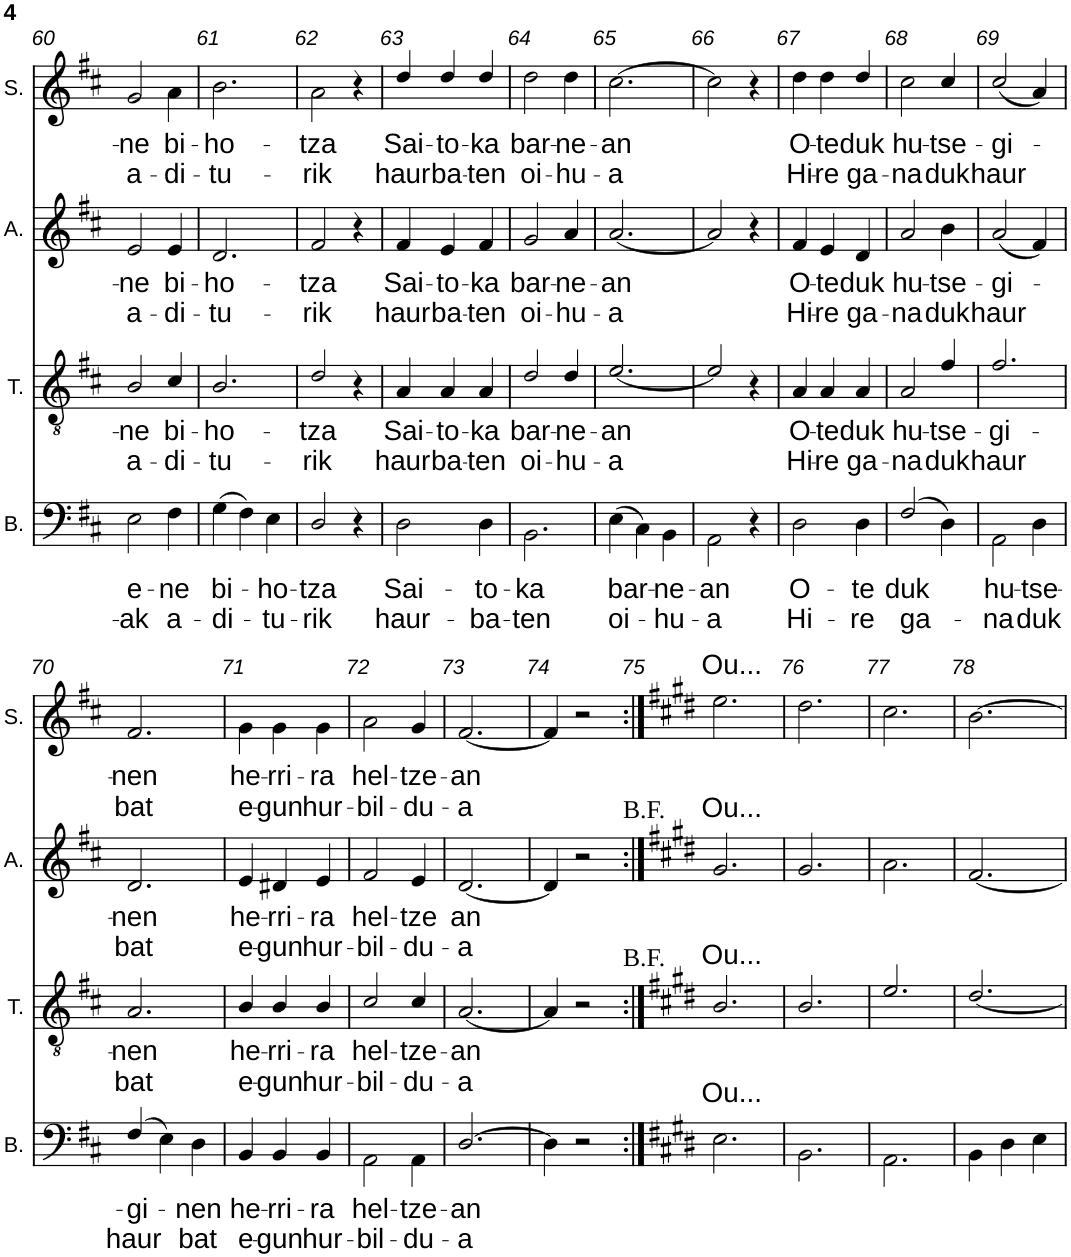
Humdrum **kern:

**kern	**text	**text	**kern	**text	**text	**kern	**text	**text	**kern	**text	**text
*part4	*part4	*part4	*part3	*part3	*part3	*part2	*part2	*part2	*part1	*part1	*part1
*staff4	*staff4	*staff4	*staff3	*staff3	*staff3	*staff2	*staff2	*staff2	*staff1	*staff1	*staff1
*I"Basse	*	*	*I"Ténor	*	*	*I"Alto	*	*	*I"Soprano	*	*
*I'B.	*	*	*I'T.	*	*	*I'A.	*	*	*I'S.	*	*
!!LO:PB:g=z
*clefF4	*	*	*clefGv2	*	*	*clefG2	*	*	*clefG2	*	*
*k[f#c#]	*	*	*k[f#c#]	*	*	*k[f#c#]	*	*	*k[f#c#]	*	*
*D:	*	*	*D:	*	*	*D:	*	*	*D:	*	*
*M3/4	*	*	*M3/4	*	*	*M3/4	*	*	*M3/4	*	*
=60	=60	=60	=60	=60	=60	=60	=60	=60	=60	=60	=60
!	!LO:LY:b	!LO:LY:b	!	!LO:LY:b	!LO:LY:b	!	!LO:LY:b	!LO:LY:b	!	!LO:LY:b	!LO:LY:b
2E\	e-	-ak	2B/	-ne	a-	2e/	-ne	a-	2g/	-ne	a-
!	!LO:LY:b	!LO:LY:b	!	!LO:LY:b	!LO:LY:b	!	!LO:LY:b	!LO:LY:b	!	!LO:LY:b	!LO:LY:b
4F#\	-ne	a-	4c#/	bi-	-di-	4e/	bi-	-di-	4a\	bi-	-di-
=61	=61	=61	=61	=61	=61	=61	=61	=61	=61	=61	=61
!	!LO:LY:b	!LO:LY:b	!	!LO:LY:b	!LO:LY:b	!	!LO:LY:b	!LO:LY:b	!	!LO:LY:b	!LO:LY:b
(4G\	bi-	-di-	2.B/	-ho-	-tu-	2.d/	-ho-	-tu-	2.b\	-ho-	-tu-
4F#\)	.	.	.	.	.	.	.	.	.	.	.
!	!LO:LY:b	!LO:LY:b	!	!	!	!	!	!	!	!	!
4E\	-ho-	-tu-	.	.	.	.	.	.	.	.	.
=62	=62	=62	=62	=62	=62	=62	=62	=62	=62	=62	=62
!	!LO:LY:b	!LO:LY:b	!	!LO:LY:b	!LO:LY:b	!	!LO:LY:b	!LO:LY:b	!	!LO:LY:b	!LO:LY:b
2D/	-tza	-rik	2d/	-tza	-rik	2f#/	-tza	-rik	2a\	-tza	-rik
4r	.	.	4r	.	.	4r	.	.	4r	.	.
=63	=63	=63	=63	=63	=63	=63	=63	=63	=63	=63	=63
!	!LO:LY:b	!LO:LY:b	!	!LO:LY:b	!LO:LY:b	!	!LO:LY:b	!LO:LY:b	!	!LO:LY:b	!LO:LY:b
2D\	Sai-	haur-	4A/	Sai-	haur	4f#/	Sai-	haur	4dd/	Sai-	haur
!	!	!	!	!LO:LY:b	!LO:LY:b	!	!LO:LY:b	!LO:LY:b	!	!LO:LY:b	!LO:LY:b
.	.	.	4A/	-to-	ba-	4e/	-to-	ba-	4dd/	-to-	ba-
!	!LO:LY:b	!LO:LY:b	!	!LO:LY:b	!LO:LY:b	!	!LO:LY:b	!LO:LY:b	!	!LO:LY:b	!LO:LY:b
4D\	-to-	-ba-	4A/	-ka	-ten	4f#/	-ka	-ten	4dd/	-ka	-ten
=64	=64	=64	=64	=64	=64	=64	=64	=64	=64	=64	=64
!	!LO:LY:b	!LO:LY:b	!	!LO:LY:b	!LO:LY:b	!	!LO:LY:b	!LO:LY:b	!	!LO:LY:b	!LO:LY:b
2.BB\	-ka	-ten	2d/	bar-	oi-	2g/	bar-	oi-	2dd\	bar-	oi-
!	!	!	!	!LO:LY:b	!LO:LY:b	!	!LO:LY:b	!LO:LY:b	!	!LO:LY:b	!LO:LY:b
.	.	.	4d/	-ne-	-hu-	4a/	-ne-	-hu-	4dd\	-ne-	-hu-
=65	=65	=65	=65	=65	=65	=65	=65	=65	=65	=65	=65
!	!LO:LY:b	!LO:LY:b	!	!LO:LY:b	!LO:LY:b	!	!LO:LY:b	!LO:LY:b	!	!LO:LY:b	!LO:LY:b
(4E\	bar-	oi-	[2.e/	-an	-a	[2.a/	-an	-a	[2.cc#\	-an	-a
4C#\)	.	.	.	.	.	.	.	.	.	.	.
!	!LO:LY:b	!LO:LY:b	!	!	!	!	!	!	!	!	!
4BB\	-ne-	-hu-	.	.	.	.	.	.	.	.	.
=66	=66	=66	=66	=66	=66	=66	=66	=66	=66	=66	=66
!	!LO:LY:b	!LO:LY:b	!	!	!	!	!	!	!	!	!
2AA\	-an	-a	2e/]	.	.	2a/]	.	.	2cc#\]	.	.
4r	.	.	4r	.	.	4r	.	.	4r	.	.
=67	=67	=67	=67	=67	=67	=67	=67	=67	=67	=67	=67
!	!LO:LY:b	!LO:LY:b	!	!LO:LY:b	!LO:LY:b	!	!LO:LY:b	!LO:LY:b	!	!LO:LY:b	!LO:LY:b
2D\	O-	Hi-	4A/	O-	Hi-	4f#/	O-	Hi-	4dd\	O-	Hi-
!	!	!	!	!LO:LY:b	!LO:LY:b	!	!LO:LY:b	!LO:LY:b	!	!LO:LY:b	!LO:LY:b
.	.	.	4A/	-te	-re	4e/	-te	-re	4dd\	-te	-re
!	!LO:LY:b	!LO:LY:b	!	!LO:LY:b	!LO:LY:b	!	!LO:LY:b	!LO:LY:b	!	!LO:LY:b	!LO:LY:b
4D\	-te	-re	4A/	duk	ga-	4d/	duk	ga-	4dd/	duk	ga-
=68	=68	=68	=68	=68	=68	=68	=68	=68	=68	=68	=68
!	!LO:LY:b	!LO:LY:b	!	!LO:LY:b	!LO:LY:b	!	!LO:LY:b	!LO:LY:b	!	!LO:LY:b	!LO:LY:b
(2F#/	duk	ga-	2A/	hu-	-na	2a/	hu-	-na	2cc#\	hu-	-na
!	!	!	!	!LO:LY:b	!LO:LY:b	!	!LO:LY:b	!LO:LY:b	!	!LO:LY:b	!LO:LY:b
4D\)	.	.	4f#/	-tse-	duk	4b\	-tse-	duk	4cc#/	-tse-	duk
=69	=69	=69	=69	=69	=69	=69	=69	=69	=69	=69	=69
!	!LO:LY:b	!LO:LY:b	!	!LO:LY:b	!LO:LY:b	!	!LO:LY:b	!LO:LY:b	!	!LO:LY:b	!LO:LY:b
2AA\	hu-	-na	2.f#/	-gi-	haur	(2a/	-gi-	haur	(2cc#/	-gi-	haur
!	!LO:LY:b	!LO:LY:b	!	!	!	!	!	!	!	!	!
4D\	-tse-	duk	.	.	.	4f#/)	.	.	4a/)	.	.
!!LO:LB:g=z
=70	=70	=70	=70	=70	=70	=70	=70	=70	=70	=70	=70
!	!LO:LY:b	!LO:LY:b	!	!LO:LY:b	!LO:LY:b	!	!LO:LY:b	!LO:LY:b	!	!LO:LY:b	!LO:LY:b
(4F#/	-gi-	haur	2.A/	-nen	bat	2.d/	-nen	bat	2.f#/	-nen	bat
4E\)	.	.	.	.	.	.	.	.	.	.	.
!	!LO:LY:b	!LO:LY:b	!	!	!	!	!	!	!	!	!
4D\	-nen	bat	.	.	.	.	.	.	.	.	.
=71	=71	=71	=71	=71	=71	=71	=71	=71	=71	=71	=71
!	!LO:LY:b	!LO:LY:b	!	!LO:LY:b	!LO:LY:b	!	!LO:LY:b	!LO:LY:b	!	!LO:LY:b	!LO:LY:b
4BB/	he-	e-	4B/	he-	e-	4e/	he-	e-	4g\	he-	e-
!	!LO:LY:b	!LO:LY:b	!	!LO:LY:b	!LO:LY:b	!	!LO:LY:b	!LO:LY:b	!	!LO:LY:b	!LO:LY:b
4BB/	-rri-	-gun	4B/	-rri-	-gun	4d#X/	-rri-	-gun	4g\	-rri-	-gun
!	!LO:LY:b	!LO:LY:b	!	!LO:LY:b	!LO:LY:b	!	!LO:LY:b	!LO:LY:b	!	!LO:LY:b	!LO:LY:b
4BB/	-ra	hur-	4B/	-ra	hur-	4e/	-ra	hur-	4g\	-ra	hur-
=72	=72	=72	=72	=72	=72	=72	=72	=72	=72	=72	=72
!	!LO:LY:b	!LO:LY:b	!	!LO:LY:b	!LO:LY:b	!	!LO:LY:b	!LO:LY:b	!	!LO:LY:b	!LO:LY:b
2AA\	hel-	-bil-	2c#/	hel-	-bil-	2f#/	hel-	-bil-	2a\	hel-	-bil-
!	!LO:LY:b	!LO:LY:b	!	!LO:LY:b	!LO:LY:b	!	!LO:LY:b	!LO:LY:b	!	!LO:LY:b	!LO:LY:b
4AA\	-tze-	-du-	4c#/	-tze-	-du-	4e/	-tze	-du-	4g/	-tze-	-du-
=73	=73	=73	=73	=73	=73	=73	=73	=73	=73	=73	=73
!	!LO:LY:b	!LO:LY:b	!	!LO:LY:b	!LO:LY:b	!	!LO:LY:b	!LO:LY:b	!	!LO:LY:b	!LO:LY:b
[2.D/	-an	-a	[2.A/	-an	-a	[2.d/	-an	-a	[2.f#/	-an	-a
=74	=74	=74	=74	=74	=74	=74	=74	=74	=74	=74	=74
*	*	*	*^	*	*	*^	*	*	*	*	*
4D\]	.	.	4A/]	2ryy	.	.	4d/]	2ryy	.	.	4f#/]	.	.
2r	.	.	2r	.	.	.	2r	.	.	.	2r	.	.
.	.	.	.	8ryy	.	.	.	8ryy	.	.	.	.	.
!	!	!	!	!	!	!	!	!LO:TX:a:t=B.F.	!	!	!	!	!
!	!	!	!	!LO:TX:a:t=B.F.	!	!	!	!	!	!	!	!	!
.	.	.	.	8ryy	.	.	.	8ryy	.	.	.	.	.
*	*	*	*v	*v	*	*	*	*	*	*	*	*	*
*	*	*	*	*	*	*v	*v	*	*	*	*	*
=75:|!	=75:|!	=75:|!	=75:|!	=75:|!	=75:|!	=75:|!	=75:|!	=75:|!	=75:|!	=75:|!	=75:|!
*k[f#c#g#d#]	*	*	*k[f#c#g#d#]	*	*	*k[f#c#g#d#]	*	*	*k[f#c#g#d#]	*	*
*E:	*	*	*E:	*	*	*E:	*	*	*E:	*	*
*	*	*	*^	*	*	*^	*	*	*	*	*
!	!LO:LY:a	!	!	!	!LO:LY:a	!	!	!	!LO:LY:a	!	!	!LO:LY:a	!
*	*	*	*v	*v	*	*	*	*	*	*	*	*	*
*	*	*	*	*	*	*v	*v	*	*	*	*	*
2.E\	Ou...	.	2.B/	Ou...	.	2.g#/	Ou...	.	2.ee\	Ou...	.
=76	=76	=76	=76	=76	=76	=76	=76	=76	=76	=76	=76
2.BB\	.	.	2.B/	.	.	2.g#/	.	.	2.dd#\	.	.
=77	=77	=77	=77	=77	=77	=77	=77	=77	=77	=77	=77
2.AA\	.	.	2.e/	.	.	2.a\	.	.	2.cc#\	.	.
=78	=78	=78	=78	=78	=78	=78	=78	=78	=78	=78	=78
4BB\	.	.	[2.d#/	.	.	[2.f#/	.	.	[2.b\	.	.
4D#\	.	.	.	.	.	.	.	.	.	.	.
4E\	.	.	.	.	.	.	.	.	.	.	.
=	=	=	=	=	=	=	=	=	=	=	=
*-	*-	*-	*-	*-	*-	*-	*-	*-	*-	*-	*-
